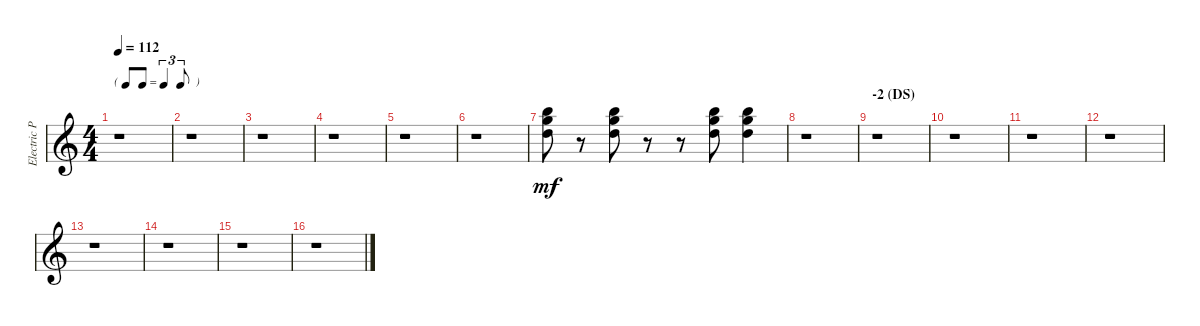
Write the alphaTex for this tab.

\track ("Electric Piano (Staff 1)" "Electric P") {instrument electricgrandpiano}
\staff {score}
\tuning (E4 B3 G3 D3 A2 E2 B1) {hide}
\ts (4 4)
\tf triplet8th
\section ("" "")
\tempo 112
\clef g2
\ks c
r.1{dy mf} |
r.1 |
r.1 |
r.1 |
r.1 |
r.1 |
(19.1 20.2 19.3).8 r.8 (19.1 20.2 19.3).8 r.8 r.8 (19.1 20.2 19.3).8 (19.1 20.2 19.3).4 |
r.1 |
\section ("" "-2 (DS)")
r.1 |
r.1 |
r.1 |
r.1 |
r.1 |
r.1 |
r.1 |
r.1
